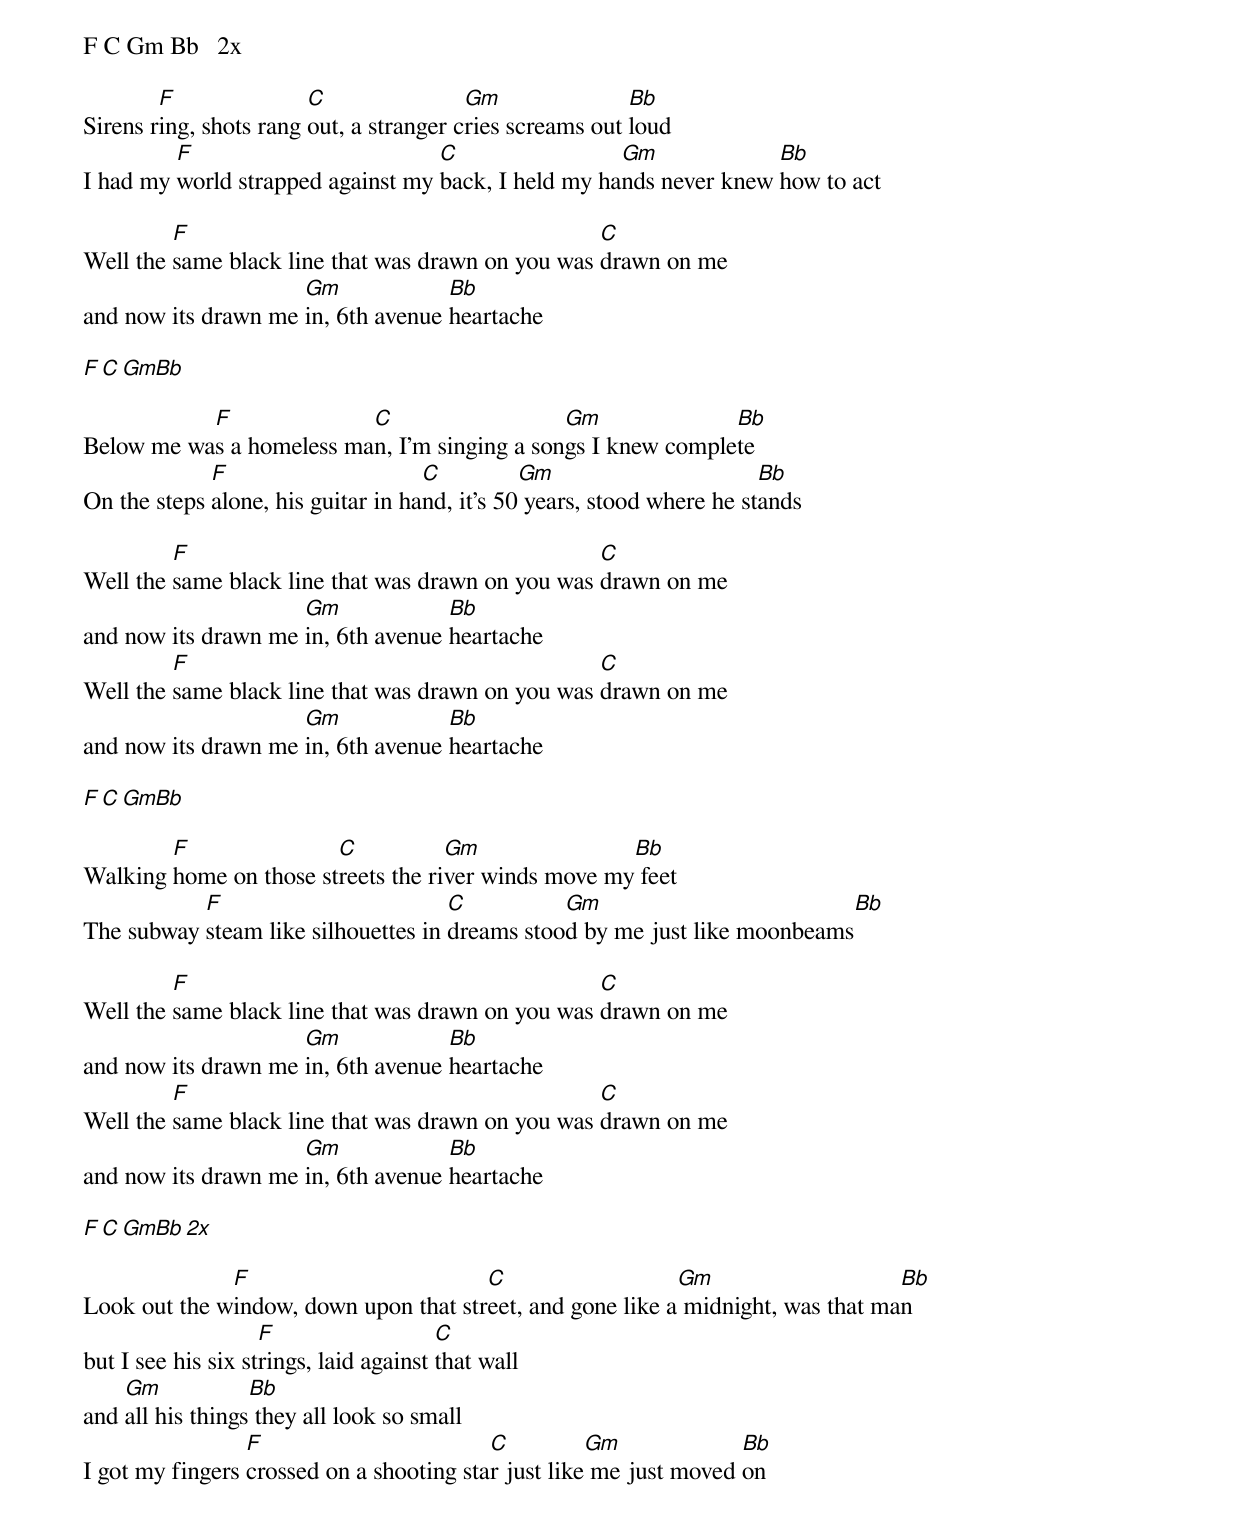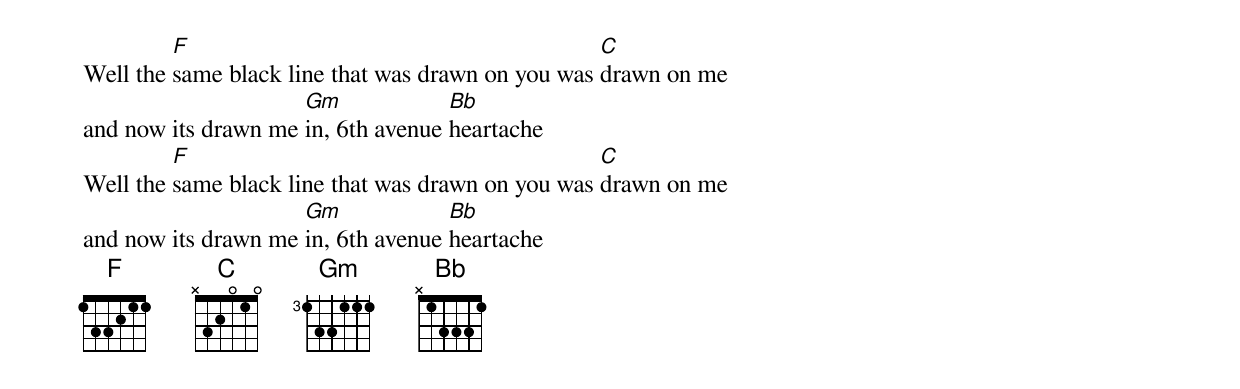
F C Gm Bb   2x

        F               C                Gm               Bb
Sirens ring, shots rang out, a stranger cries screams out loud
         F                         C                 Gm             Bb
I had my world strapped against my back, I held my hands never knew how to act

         F                                         C
Well the same black line that was drawn on you was drawn on me
                     Gm             Bb
and now its drawn me in, 6th avenue heartache

F C GmBb

           F              C                   Gm              Bb
Below me was a homeless man, I'm singing a songs I knew complete
             F                      C          Gm                       Bb
On the steps alone, his guitar in hand, it's 50 years, stood where he stands

         F                                         C
Well the same black line that was drawn on you was drawn on me
                     Gm             Bb
and now its drawn me in, 6th avenue heartache
         F                                         C
Well the same black line that was drawn on you was drawn on me
                     Gm             Bb
and now its drawn me in, 6th avenue heartache

F C GmBb

        F               C           Gm               Bb
Walking home on those streets the river winds move my feet
           F                         C          Gm                            Bb
The subway steam like silhouettes in dreams stood by me just like moonbeams

         F                                         C
Well the same black line that was drawn on you was drawn on me
                     Gm             Bb
and now its drawn me in, 6th avenue heartache
         F                                         C
Well the same black line that was drawn on you was drawn on me
                     Gm             Bb
and now its drawn me in, 6th avenue heartache

F C GmBb  2x

              F                        C                   Gm                    Bb
Look out the window, down upon that street, and gone like a midnight, was that man
                    F                   C
but I see his six strings, laid against that wall
    Gm            Bb
and all his things they all look so small
                 F                        C          Gm             Bb
I got my fingers crossed on a shooting star just like me just moved on

         F                                         C
Well the same black line that was drawn on you was drawn on me
                     Gm             Bb
and now its drawn me in, 6th avenue heartache
         F                                         C
Well the same black line that was drawn on you was drawn on me
                     Gm             Bb
and now its drawn me in, 6th avenue heartache
